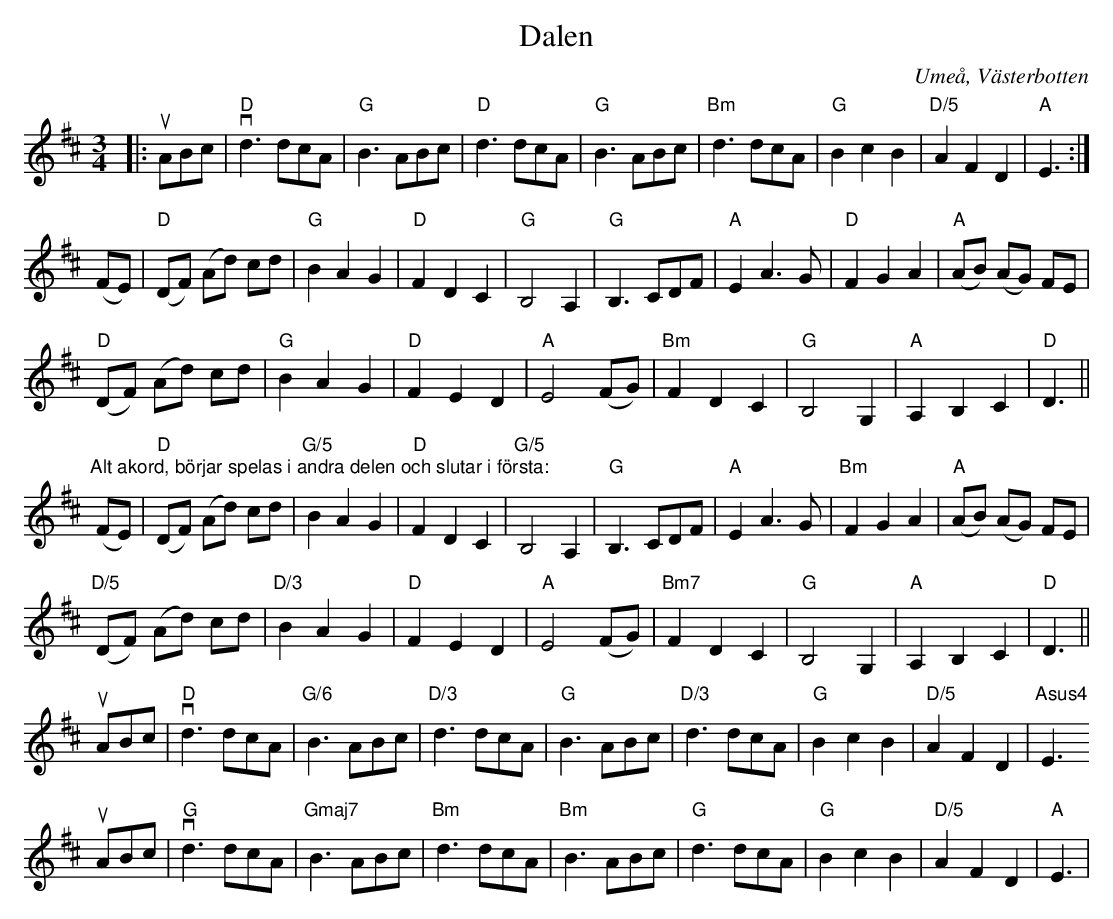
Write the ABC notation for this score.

X:1
T:Dalen
O:Umeå, Västerbotten
M:3/4
L:1/8
K:D
|: uABc | "D"vd3 dcA | "G"B3 ABc | "D" d3 dcA | "G"B3 ABc | "Bm"d3 dcA | "G"B2 c2 B2 | "D/5"A2 F2 D2 | "A"E3 :|
 (FE) | "D"(DF) (Ad) cd | "G"B2 A2 G2 | "D"F2 D2 C2 | "G"B,4 A,2 | "G"B,3 CDF | "A"E2 A3 G | "D"F2 G2 A2 | "A"(AB) (AG) FE |
 "D"(DF) (Ad) cd | "G"B2 A2 G2 | "D"F2 E2 D2 | "A"E4 (FG) | "Bm"F2 D2 C2 | "G"B,4 G,2 | "A"A,2 B,2 C2 | "D"D3 ||
" "
"Alt akord, börjar spelas i andra delen och slutar i första:"
 (FE) | "D"(DF) (Ad) cd | "G/5"B2 A2 G2 | "D"F2 D2 C2 | "G/5"B,4 A,2 | "G"B,3 CDF | "A"E2 A3 G | "Bm"F2 G2 A2 | "A"(AB) (AG) FE |
 "D/5"(DF) (Ad) cd | "D/3"B2 A2 G2 | "D"F2 E2 D2 | "A"E4 (FG) | "Bm7"F2 D2 C2 | "G"B,4 G,2 | "A"A,2 B,2 C2 | "D"D3 ||
 uABc | "D"vd3 dcA | "G/6"B3 ABc | "D/3" d3 dcA | "G"B3 ABc | "D/3"d3 dcA | "G"B2 c2 B2 | " D/5"A2 F2 D2 | "Asus4"E3
uABc | "G"vd3 dcA | "Gmaj7"B3 ABc | "Bm" d3 dcA | "Bm"B3 ABc | "G"d3 dcA | "G"B2 c2 B2 | " D/5"A2 F2 D2 | "A"E3 |
